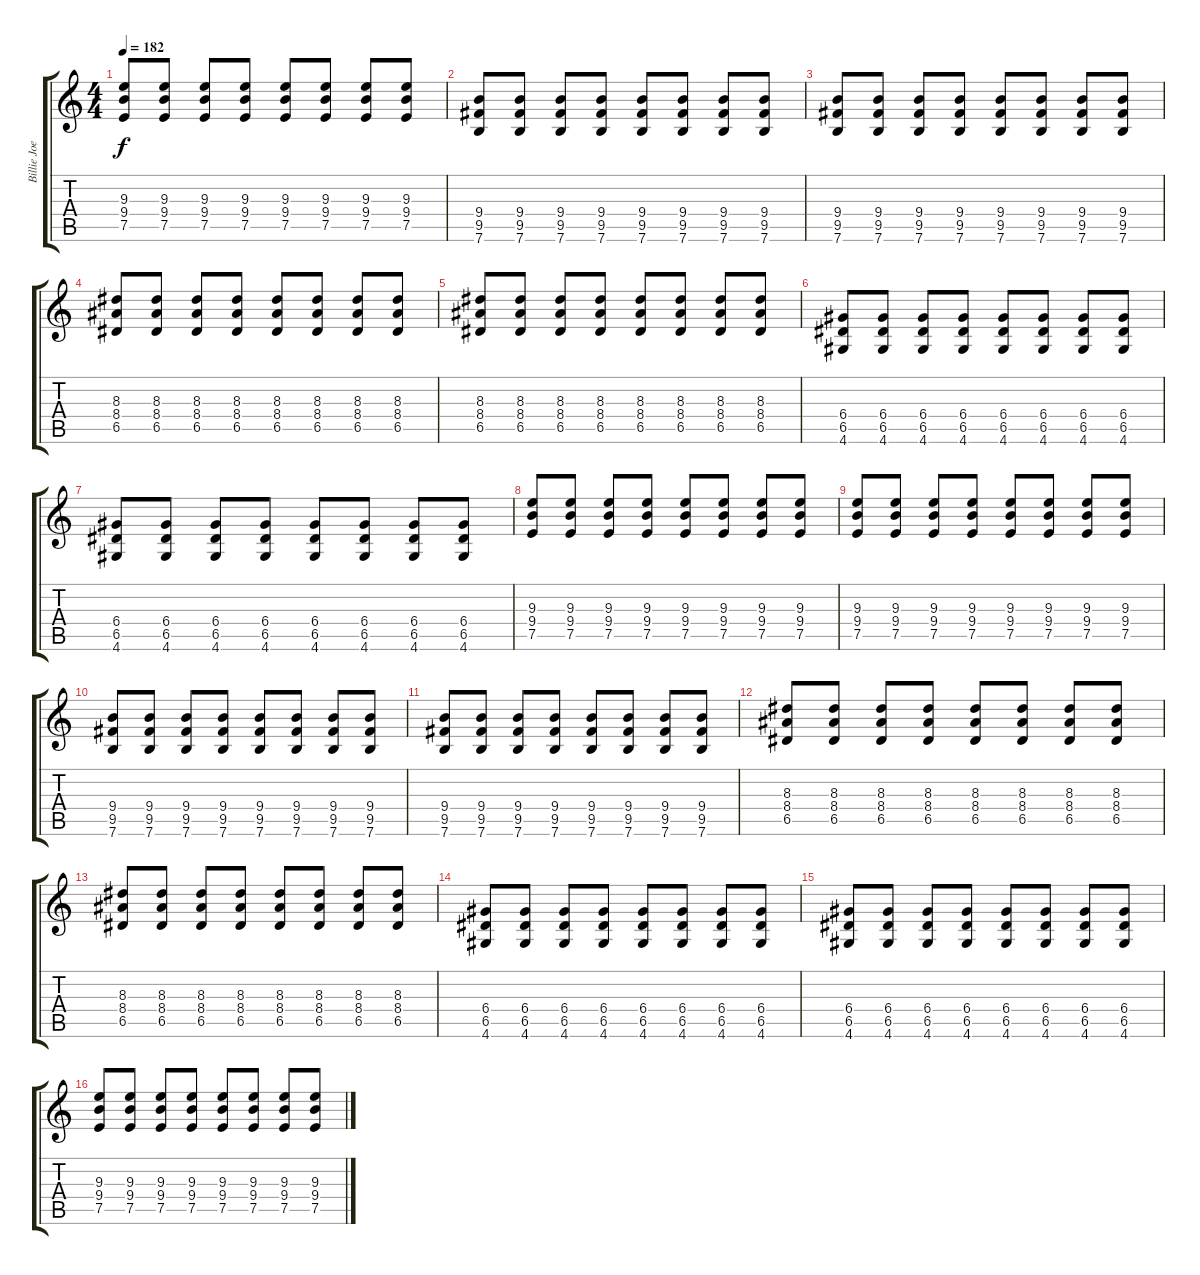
\track ("Billie Joe" "Billie Joe") {instrument overdrivenguitar}
\staff {score tabs}
\tuning (E4 B3 G3 D3 A2 E2) {hide}
\ts (4 4)
\tempo 182
\clef g2
\ks c
(9.3 9.4 7.5).8{dy f} (9.3 9.4 7.5).8 (9.3 9.4 7.5).8 (9.3 9.4 7.5).8 (9.3 9.4 7.5).8 (9.3 9.4 7.5).8 (9.3 9.4 7.5).8 (9.3 9.4 7.5).8 |
(9.4 9.5 7.6).8 (9.4 9.5 7.6).8 (9.4 9.5 7.6).8 (9.4 9.5 7.6).8 (9.4 9.5 7.6).8 (9.4 9.5 7.6).8 (9.4 9.5 7.6).8 (9.4 9.5 7.6).8 |
(9.4 9.5 7.6).8 (9.4 9.5 7.6).8 (9.4 9.5 7.6).8 (9.4 9.5 7.6).8 (9.4 9.5 7.6).8 (9.4 9.5 7.6).8 (9.4 9.5 7.6).8 (9.4 9.5 7.6).8 |
(8.3 8.4 6.5).8 (8.3 8.4 6.5).8 (8.3 8.4 6.5).8 (8.3 8.4 6.5).8 (8.3 8.4 6.5).8 (8.3 8.4 6.5).8 (8.3 8.4 6.5).8 (8.3 8.4 6.5).8 |
(8.3 8.4 6.5).8 (8.3 8.4 6.5).8 (8.3 8.4 6.5).8 (8.3 8.4 6.5).8 (8.3 8.4 6.5).8 (8.3 8.4 6.5).8 (8.3 8.4 6.5).8 (8.3 8.4 6.5).8 |
(6.4 6.5 4.6).8 (6.4 6.5 4.6).8 (6.4 6.5 4.6).8 (6.4 6.5 4.6).8 (6.4 6.5 4.6).8 (6.4 6.5 4.6).8 (6.4 6.5 4.6).8 (6.4 6.5 4.6).8 |
(6.4 6.5 4.6).8 (6.4 6.5 4.6).8 (6.4 6.5 4.6).8 (6.4 6.5 4.6).8 (6.4 6.5 4.6).8 (6.4 6.5 4.6).8 (6.4 6.5 4.6).8 (6.4 6.5 4.6).8 |
(9.3 9.4 7.5).8 (9.3 9.4 7.5).8 (9.3 9.4 7.5).8 (9.3 9.4 7.5).8 (9.3 9.4 7.5).8 (9.3 9.4 7.5).8 (9.3 9.4 7.5).8 (9.3 9.4 7.5).8 |
(9.3 9.4 7.5).8 (9.3 9.4 7.5).8 (9.3 9.4 7.5).8 (9.3 9.4 7.5).8 (9.3 9.4 7.5).8 (9.3 9.4 7.5).8 (9.3 9.4 7.5).8 (9.3 9.4 7.5).8 |
(9.4 9.5 7.6).8 (9.4 9.5 7.6).8 (9.4 9.5 7.6).8 (9.4 9.5 7.6).8 (9.4 9.5 7.6).8 (9.4 9.5 7.6).8 (9.4 9.5 7.6).8 (9.4 9.5 7.6).8 |
(9.4 9.5 7.6).8 (9.4 9.5 7.6).8 (9.4 9.5 7.6).8 (9.4 9.5 7.6).8 (9.4 9.5 7.6).8 (9.4 9.5 7.6).8 (9.4 9.5 7.6).8 (9.4 9.5 7.6).8 |
(8.3 8.4 6.5).8 (8.3 8.4 6.5).8 (8.3 8.4 6.5).8 (8.3 8.4 6.5).8 (8.3 8.4 6.5).8 (8.3 8.4 6.5).8 (8.3 8.4 6.5).8 (8.3 8.4 6.5).8 |
(8.3 8.4 6.5).8 (8.3 8.4 6.5).8 (8.3 8.4 6.5).8 (8.3 8.4 6.5).8 (8.3 8.4 6.5).8 (8.3 8.4 6.5).8 (8.3 8.4 6.5).8 (8.3 8.4 6.5).8 |
(6.4 6.5 4.6).8 (6.4 6.5 4.6).8 (6.4 6.5 4.6).8 (6.4 6.5 4.6).8 (6.4 6.5 4.6).8 (6.4 6.5 4.6).8 (6.4 6.5 4.6).8 (6.4 6.5 4.6).8 |
(6.4 6.5 4.6).8 (6.4 6.5 4.6).8 (6.4 6.5 4.6).8 (6.4 6.5 4.6).8 (6.4 6.5 4.6).8 (6.4 6.5 4.6).8 (6.4 6.5 4.6).8 (6.4 6.5 4.6).8 |
(9.3 9.4 7.5).8 (9.3 9.4 7.5).8 (9.3 9.4 7.5).8 (9.3 9.4 7.5).8 (9.3 9.4 7.5).8 (9.3 9.4 7.5).8 (9.3 9.4 7.5).8 (9.3 9.4 7.5).8
